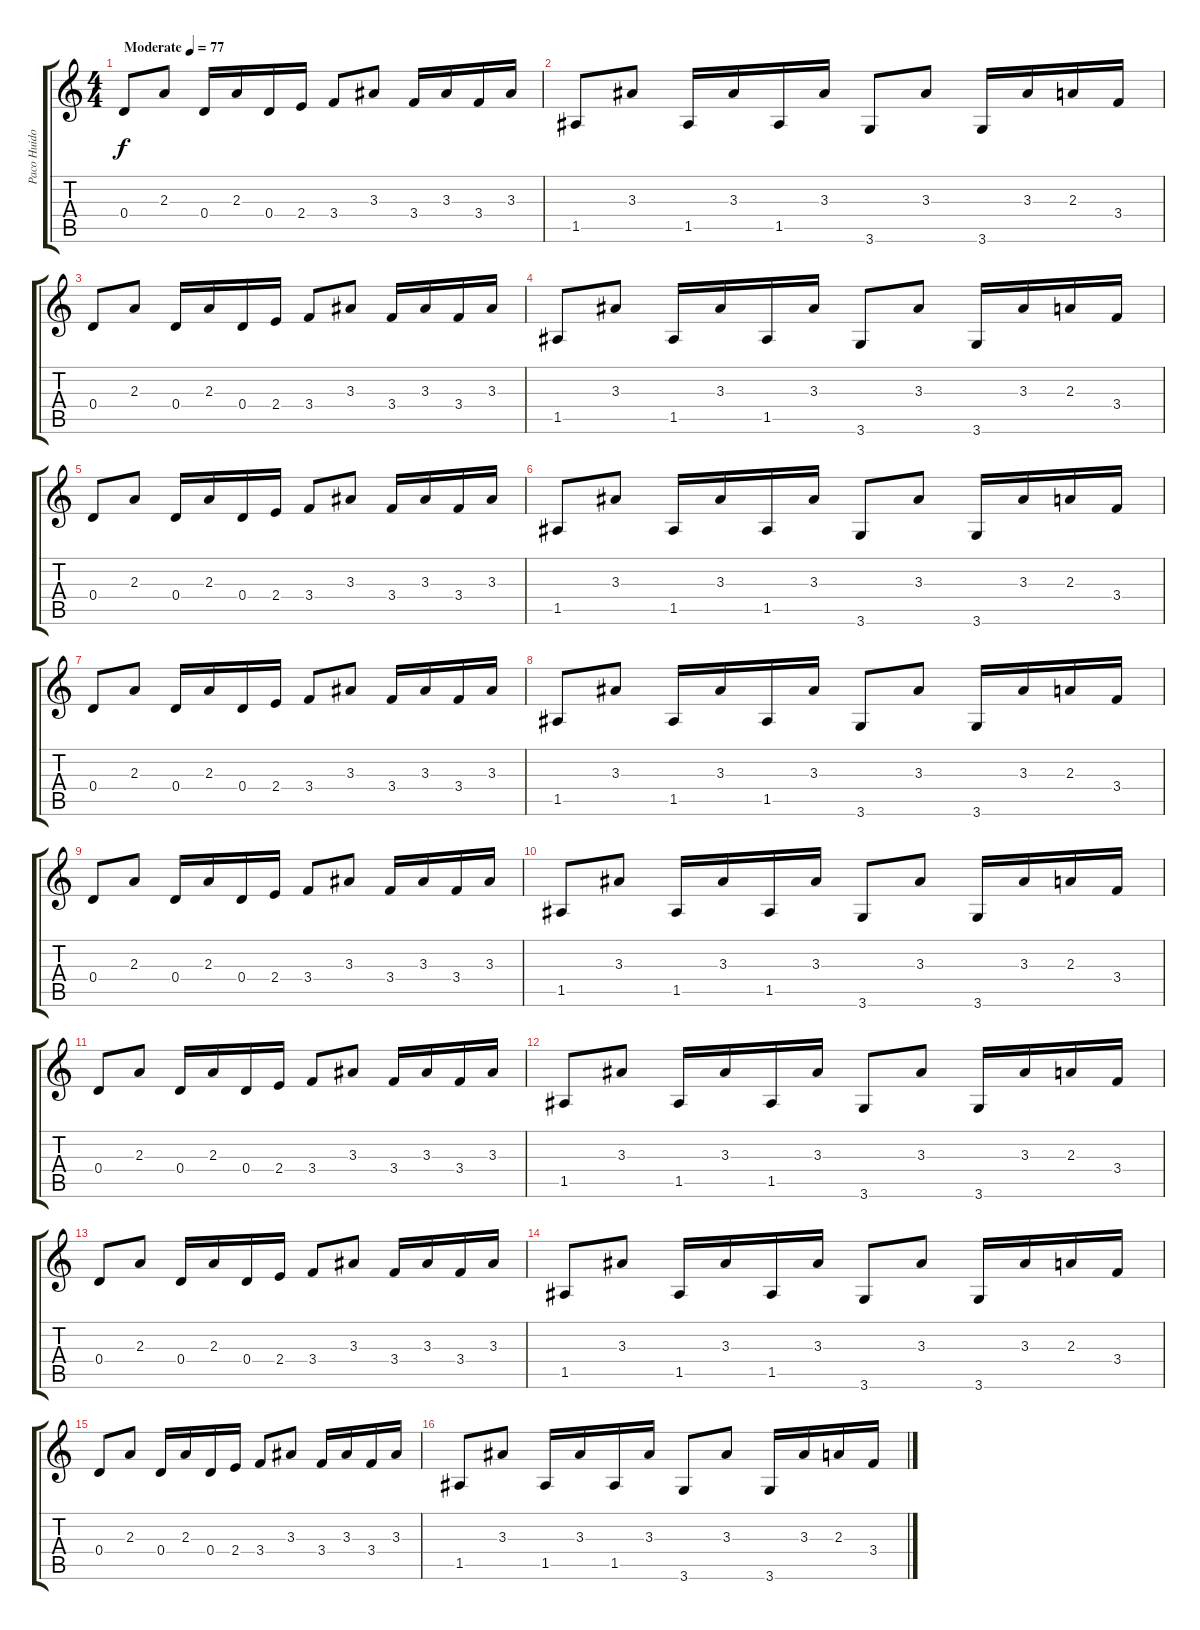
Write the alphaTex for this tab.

\track ("Paco Huidobro" "Paco Huido") {instrument electricguitarjazz}
\staff {score tabs}
\tuning (E4 B3 G3 D3 A2 E2) {hide}
\ts (4 4)
\tempo (77 "Moderate")
\clef g2
\ks c
0.4.8{dy f instrument electricguitarjazz} 2.3.8 0.4.16 2.3.16 0.4.16 2.4.16 3.4.8 3.3.8 3.4.16 3.3.16 3.4.16 3.3.16 |
1.5.8 3.3.8 1.5.16 3.3.16 1.5.16 3.3.16 3.6.8 3.3.8 3.6.16 3.3.16 2.3.16 3.4.16 |
0.4.8 2.3.8 0.4.16 2.3.16 0.4.16 2.4.16 3.4.8 3.3.8 3.4.16 3.3.16 3.4.16 3.3.16 |
1.5.8 3.3.8 1.5.16 3.3.16 1.5.16 3.3.16 3.6.8 3.3.8 3.6.16 3.3.16 2.3.16 3.4.16 |
0.4.8 2.3.8 0.4.16 2.3.16 0.4.16 2.4.16 3.4.8 3.3.8 3.4.16 3.3.16 3.4.16 3.3.16 |
1.5.8 3.3.8 1.5.16 3.3.16 1.5.16 3.3.16 3.6.8 3.3.8 3.6.16 3.3.16 2.3.16 3.4.16 |
0.4.8 2.3.8 0.4.16 2.3.16 0.4.16 2.4.16 3.4.8 3.3.8 3.4.16 3.3.16 3.4.16 3.3.16 |
1.5.8 3.3.8 1.5.16 3.3.16 1.5.16 3.3.16 3.6.8 3.3.8 3.6.16 3.3.16 2.3.16 3.4.16 |
0.4.8 2.3.8 0.4.16 2.3.16 0.4.16 2.4.16 3.4.8 3.3.8 3.4.16 3.3.16 3.4.16 3.3.16 |
1.5.8 3.3.8 1.5.16 3.3.16 1.5.16 3.3.16 3.6.8 3.3.8 3.6.16 3.3.16 2.3.16 3.4.16 |
0.4.8 2.3.8 0.4.16 2.3.16 0.4.16 2.4.16 3.4.8 3.3.8 3.4.16 3.3.16 3.4.16 3.3.16 |
1.5.8 3.3.8 1.5.16 3.3.16 1.5.16 3.3.16 3.6.8 3.3.8 3.6.16 3.3.16 2.3.16 3.4.16 |
0.4.8 2.3.8 0.4.16 2.3.16 0.4.16 2.4.16 3.4.8 3.3.8 3.4.16 3.3.16 3.4.16 3.3.16 |
1.5.8 3.3.8 1.5.16 3.3.16 1.5.16 3.3.16 3.6.8 3.3.8 3.6.16 3.3.16 2.3.16 3.4.16 |
0.4.8 2.3.8 0.4.16 2.3.16 0.4.16 2.4.16 3.4.8 3.3.8 3.4.16 3.3.16 3.4.16 3.3.16 |
1.5.8 3.3.8 1.5.16 3.3.16 1.5.16 3.3.16 3.6.8 3.3.8 3.6.16 3.3.16 2.3.16 3.4.16
